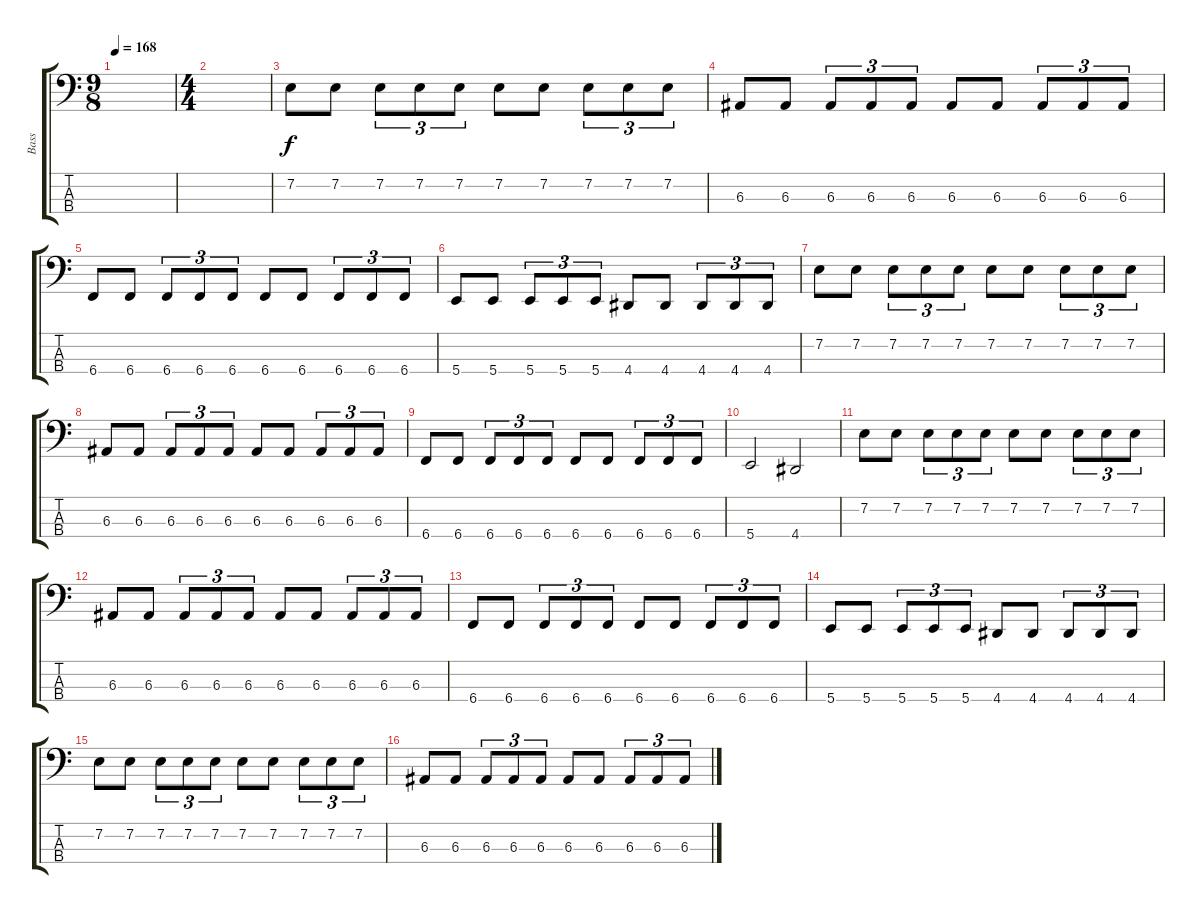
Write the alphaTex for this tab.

\track ("Bass" "Bass") {instrument electricbasspick}
\staff {score tabs}
\tuning (D2 A1 E1 B0) {hide}
\ts (9 8)
\tempo 168
\clef f4
\ks c
|
\ts (4 4)
|
7.2.8 7.2.8 7.2.8{tu (3 2)} 7.2.8{tu (3 2)} 7.2.8{tu (3 2)} 7.2.8 7.2.8 7.2.8{tu (3 2)} 7.2.8{tu (3 2)} 7.2.8{tu (3 2)} |
6.3.8 6.3.8 6.3.8{tu (3 2)} 6.3.8{tu (3 2)} 6.3.8{tu (3 2)} 6.3.8 6.3.8 6.3.8{tu (3 2)} 6.3.8{tu (3 2)} 6.3.8{tu (3 2)} |
6.4.8 6.4.8 6.4.8{tu (3 2)} 6.4.8{tu (3 2)} 6.4.8{tu (3 2)} 6.4.8 6.4.8 6.4.8{tu (3 2)} 6.4.8{tu (3 2)} 6.4.8{tu (3 2)} |
5.4.8 5.4.8 5.4.8{tu (3 2)} 5.4.8{tu (3 2)} 5.4.8{tu (3 2)} 4.4.8 4.4.8 4.4.8{tu (3 2)} 4.4.8{tu (3 2)} 4.4.8{tu (3 2)} |
7.2.8 7.2.8 7.2.8{tu (3 2)} 7.2.8{tu (3 2)} 7.2.8{tu (3 2)} 7.2.8 7.2.8 7.2.8{tu (3 2)} 7.2.8{tu (3 2)} 7.2.8{tu (3 2)} |
6.3.8 6.3.8 6.3.8{tu (3 2)} 6.3.8{tu (3 2)} 6.3.8{tu (3 2)} 6.3.8 6.3.8 6.3.8{tu (3 2)} 6.3.8{tu (3 2)} 6.3.8{tu (3 2)} |
6.4.8 6.4.8 6.4.8{tu (3 2)} 6.4.8{tu (3 2)} 6.4.8{tu (3 2)} 6.4.8 6.4.8 6.4.8{tu (3 2)} 6.4.8{tu (3 2)} 6.4.8{tu (3 2)} |
5.4.2 4.4.2 |
7.2.8 7.2.8 7.2.8{tu (3 2)} 7.2.8{tu (3 2)} 7.2.8{tu (3 2)} 7.2.8 7.2.8 7.2.8{tu (3 2)} 7.2.8{tu (3 2)} 7.2.8{tu (3 2)} |
6.3.8 6.3.8 6.3.8{tu (3 2)} 6.3.8{tu (3 2)} 6.3.8{tu (3 2)} 6.3.8 6.3.8 6.3.8{tu (3 2)} 6.3.8{tu (3 2)} 6.3.8{tu (3 2)} |
6.4.8 6.4.8 6.4.8{tu (3 2)} 6.4.8{tu (3 2)} 6.4.8{tu (3 2)} 6.4.8 6.4.8 6.4.8{tu (3 2)} 6.4.8{tu (3 2)} 6.4.8{tu (3 2)} |
5.4.8 5.4.8 5.4.8{tu (3 2)} 5.4.8{tu (3 2)} 5.4.8{tu (3 2)} 4.4.8 4.4.8 4.4.8{tu (3 2)} 4.4.8{tu (3 2)} 4.4.8{tu (3 2)} |
7.2.8 7.2.8 7.2.8{tu (3 2)} 7.2.8{tu (3 2)} 7.2.8{tu (3 2)} 7.2.8 7.2.8 7.2.8{tu (3 2)} 7.2.8{tu (3 2)} 7.2.8{tu (3 2)} |
6.3.8 6.3.8 6.3.8{tu (3 2)} 6.3.8{tu (3 2)} 6.3.8{tu (3 2)} 6.3.8 6.3.8 6.3.8{tu (3 2)} 6.3.8{tu (3 2)} 6.3.8{tu (3 2)}
